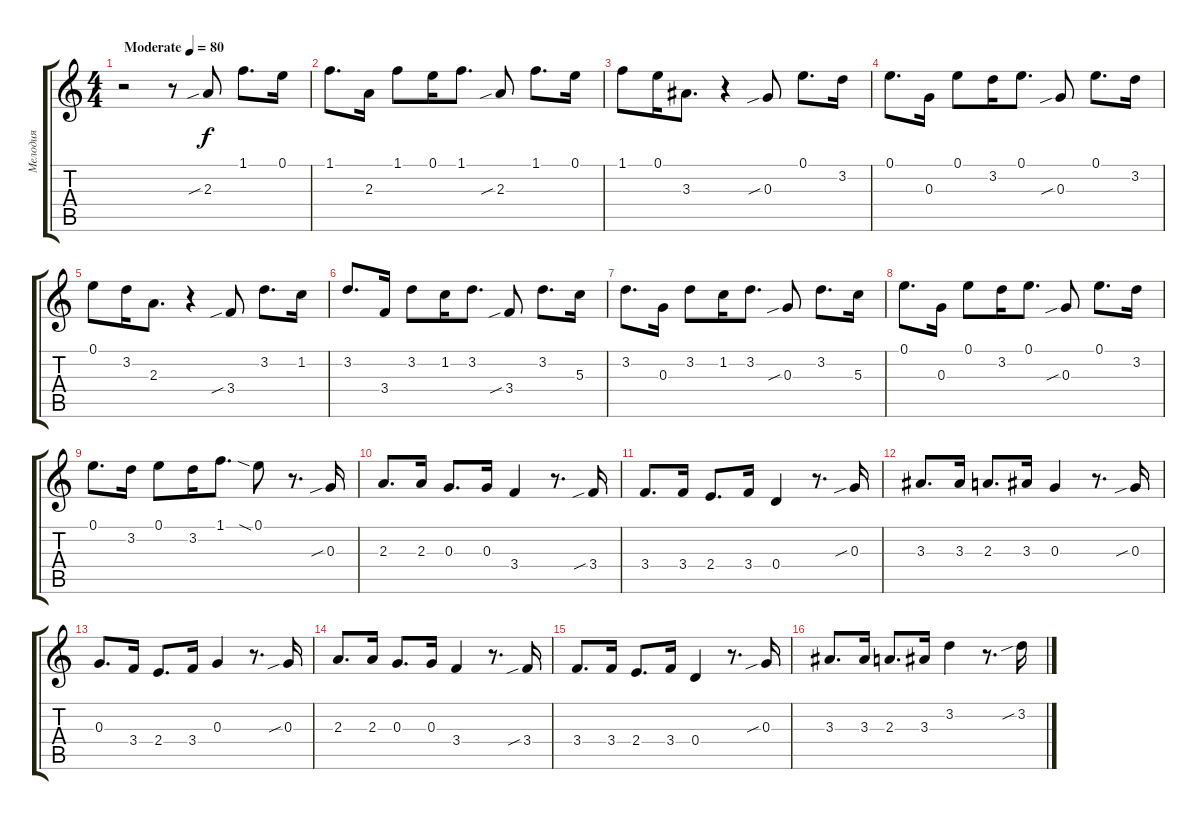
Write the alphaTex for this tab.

\track ("Мелодия" "Мелодия") {instrument overdrivenguitar}
\staff {score tabs}
\tuning (E4 B3 G3 D3 A2 E2) {hide}
\ts (4 4)
\tempo (80 "Moderate")
\clef g2
\ks c
r.2{dy f instrument overdrivenguitar} r.8 2.3{sib}.8 1.1.8{d} 0.1.16 |
1.1.8{d} 2.3.16 1.1.8 0.1.16 1.1.8{d} 2.3{sib}.8 1.1.8{d} 0.1.16 |
1.1.8 0.1.16 3.3.8{d} r.4 0.3{sib}.8 0.1.8{d} 3.2.16 |
0.1.8{d} 0.3.16 0.1.8 3.2.16 0.1.8{d} 0.3{sib}.8 0.1.8{d} 3.2.16 |
0.1.8 3.2.16 2.3.8{d} r.4 3.4{sib}.8 3.2.8{d} 1.2.16 |
3.2.8{d} 3.4.16 3.2.8 1.2.16 3.2.8{d} 3.4{sib}.8 3.2.8{d} 5.3.16 |
3.2.8{d} 0.3.16 3.2.8 1.2.16 3.2.8{d} 0.3{sib}.8 3.2.8{d} 5.3.16 |
0.1.8{d} 0.3.16 0.1.8 3.2.16 0.1.8{d} 0.3{sib}.8 0.1.8{d} 3.2.16 |
0.1.8{d} 3.2.16 0.1.8 3.2.16 1.1.8{d} 0.1{sia}.8 r.8{d} 0.3{sib}.16 |
2.3.8{d} 2.3.16 0.3.8{d} 0.3.16 3.4.4 r.8{d} 3.4{sib}.16 |
3.4.8{d} 3.4.16 2.4.8{d} 3.4.16 0.4.4 r.8{d} 0.3{sib}.16 |
3.3.8{d} 3.3.16 2.3.8{d} 3.3.16 0.3.4 r.8{d} 0.3{sib}.16 |
0.3.8{d} 3.4.16 2.4.8{d} 3.4.16 0.3.4 r.8{d} 0.3{sib}.16 |
2.3.8{d} 2.3.16 0.3.8{d} 0.3.16 3.4.4 r.8{d} 3.4{sib}.16 |
3.4.8{d} 3.4.16 2.4.8{d} 3.4.16 0.4.4 r.8{d} 0.3{sib}.16 |
3.3.8{d} 3.3.16 2.3.8{d} 3.3.16 3.2.4 r.8{d} 3.2{sib}.16
